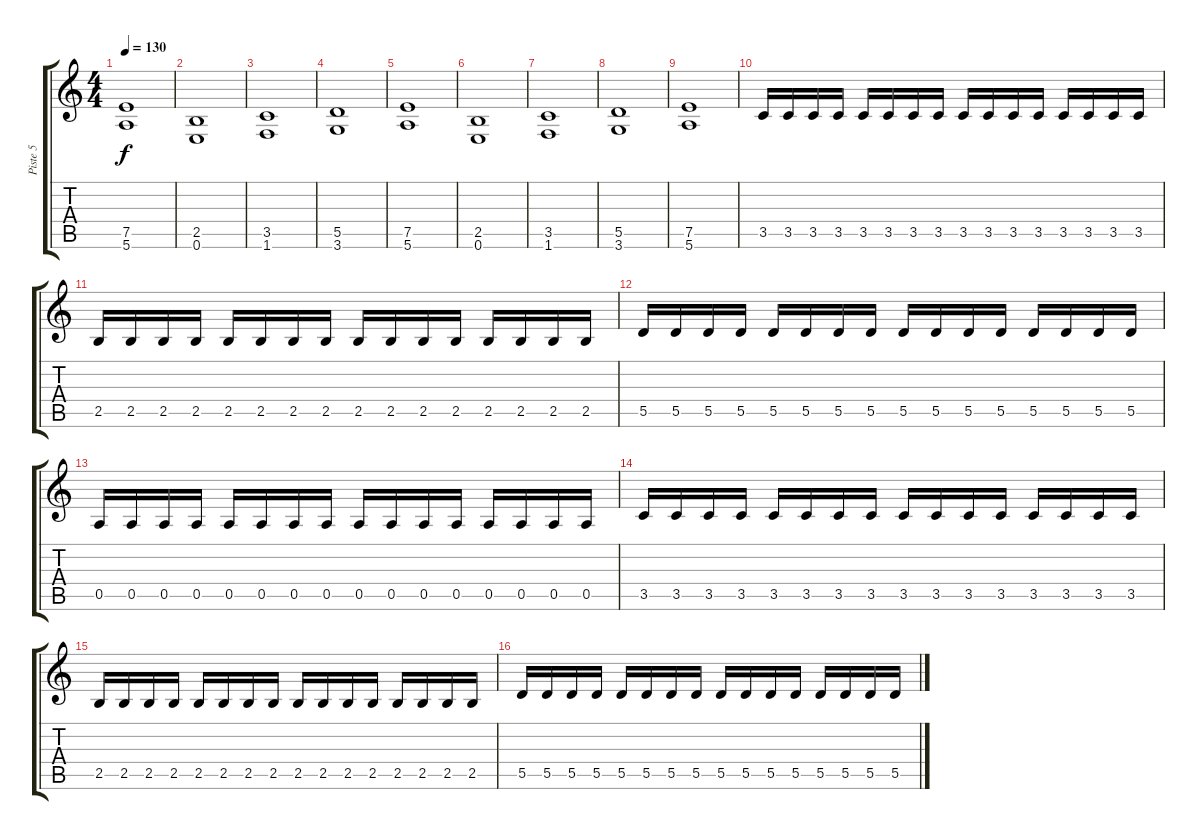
\track ("Piste 5" "Piste 5") {instrument distortionguitar}
\staff {score tabs}
\tuning (E4 B3 G3 D3 A2 E2) {hide}
\ts (4 4)
\tempo 130
\clef g2
\ks c
(7.5 5.6).1{dy f} |
(2.5 0.6).1 |
(3.5 1.6).1 |
(5.5 3.6).1 |
(7.5 5.6).1 |
(2.5 0.6).1 |
(3.5 1.6).1 |
(5.5 3.6).1 |
(7.5 5.6).1 |
3.5.16 3.5.16 3.5.16 3.5.16 3.5.16 3.5.16 3.5.16 3.5.16 3.5.16 3.5.16 3.5.16 3.5.16 3.5.16 3.5.16 3.5.16 3.5.16 |
2.5.16 2.5.16 2.5.16 2.5.16 2.5.16 2.5.16 2.5.16 2.5.16 2.5.16 2.5.16 2.5.16 2.5.16 2.5.16 2.5.16 2.5.16 2.5.16 |
5.5.16 5.5.16 5.5.16 5.5.16 5.5.16 5.5.16 5.5.16 5.5.16 5.5.16 5.5.16 5.5.16 5.5.16 5.5.16 5.5.16 5.5.16 5.5.16 |
0.5.16 0.5.16 0.5.16 0.5.16 0.5.16 0.5.16 0.5.16 0.5.16 0.5.16 0.5.16 0.5.16 0.5.16 0.5.16 0.5.16 0.5.16 0.5.16 |
3.5.16 3.5.16 3.5.16 3.5.16 3.5.16 3.5.16 3.5.16 3.5.16 3.5.16 3.5.16 3.5.16 3.5.16 3.5.16 3.5.16 3.5.16 3.5.16 |
2.5.16 2.5.16 2.5.16 2.5.16 2.5.16 2.5.16 2.5.16 2.5.16 2.5.16 2.5.16 2.5.16 2.5.16 2.5.16 2.5.16 2.5.16 2.5.16 |
5.5.16 5.5.16 5.5.16 5.5.16 5.5.16 5.5.16 5.5.16 5.5.16 5.5.16 5.5.16 5.5.16 5.5.16 5.5.16 5.5.16 5.5.16 5.5.16
